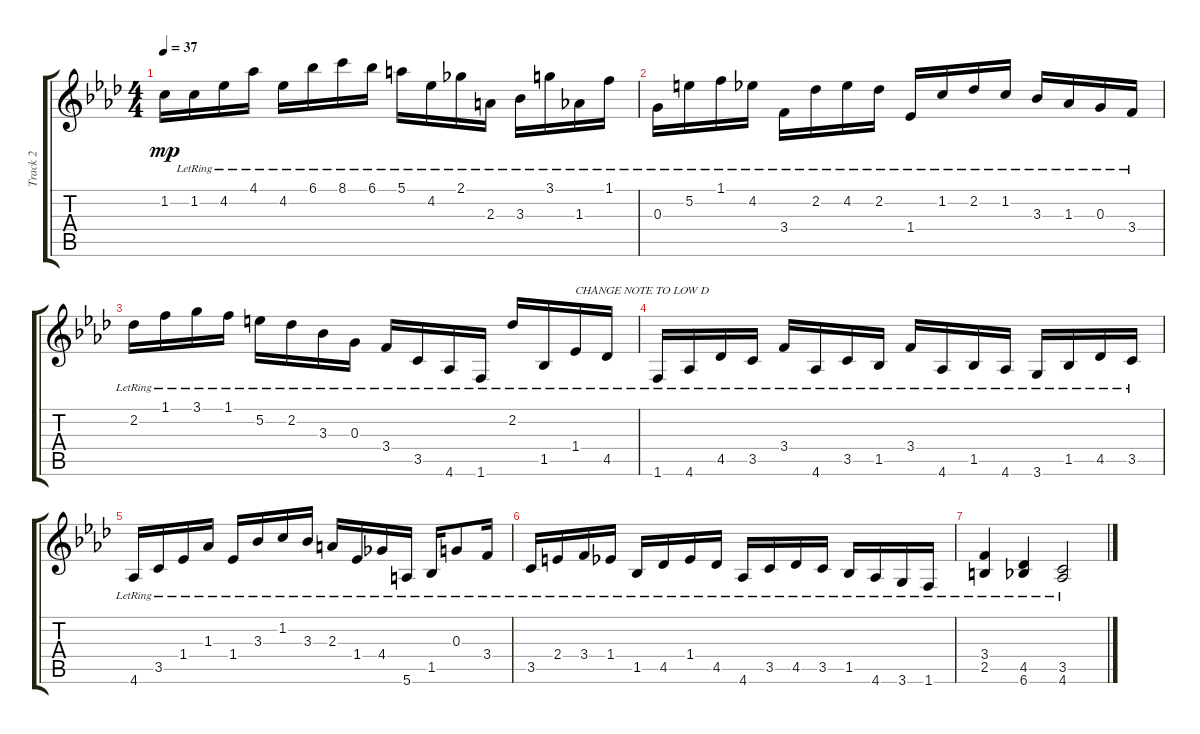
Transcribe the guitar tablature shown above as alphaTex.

\track ("Track 2" "Track 2") {instrument acousticguitarnylon}
\staff {score tabs}
\tuning (E4 B3 G3 D3 A2 E2) {hide}
\ts (4 4)
\tempo 37
\clef g2
\ks fminor
1.2{t}.16{dy mp} 1.2{lr}.16 4.2{lr}.16 4.1{lr}.16 4.2{lr}.16 6.1{lr}.16 8.1{lr}.16 6.1{lr}.16 5.1{lr}.16 4.2{lr}.16 2.1{lr}.16 2.3{lr}.16 3.3{lr}.16 3.1{lr}.16 1.3{lr}.16 1.1{lr}.16 |
0.3{lr}.16 5.2{lr}.16 1.1{lr}.16 4.2{lr}.16 3.4{lr}.16 2.2{lr}.16 4.2{lr}.16 2.2{lr}.16 1.4{lr}.16 1.2{lr}.16 2.2{lr}.16 1.2{lr}.16 3.3{lr}.16 1.3{lr}.16 0.3{lr}.16 3.4{lr}.16 |
2.2{lr}.16 1.1{lr}.16 3.1{lr}.16 1.1{lr}.16 5.2{lr}.16 2.2{lr}.16 3.3{lr}.16 0.3{lr}.16 3.4{lr}.16 3.5{lr}.16 4.6{lr}.16 1.6{lr}.16 2.2{lr}.16 1.5{lr}.16 1.4{lr}.16{txt "CHANGE NOTE TO LOW D"} 4.5{lr}.16 |
1.6{lr}.16 4.6{lr}.16 4.5{lr}.16 3.5{lr}.16 3.4{lr}.16 4.6{lr}.16 3.5{lr}.16 1.5{lr}.16 3.4{lr}.16 4.6{lr}.16 1.5{lr}.16 4.6{lr}.16 3.6{lr}.16 1.5{lr}.16 4.5{lr}.16 3.5{lr}.16 |
4.6{lr}.16 3.5{lr}.16 1.4{lr}.16 1.3{lr}.16 1.4{lr}.16 3.3{lr}.16 1.2{lr}.16 3.3{lr}.16 2.3{lr}.16 1.4{lr}.16 4.4{lr}.16 5.6{lr}.16 1.5{lr}.16 0.3{lr}.8 3.4{lr}.16 |
3.5{lr}.16 2.4{lr}.16 3.4{lr}.16 1.4{lr}.16 1.5{lr}.16 4.5{lr}.16 1.4{lr}.16 4.5{lr}.16 4.6{lr}.16 3.5{lr}.16 4.5{lr}.16 3.5{lr}.16 1.5{lr}.16 4.6{lr}.16 3.6{lr}.16 1.6{lr}.16 |
(3.4{lr} 2.5{lr}).4 (4.5{lr} 6.6{lr}).4 (3.5{lr} 4.6{lr}).2
